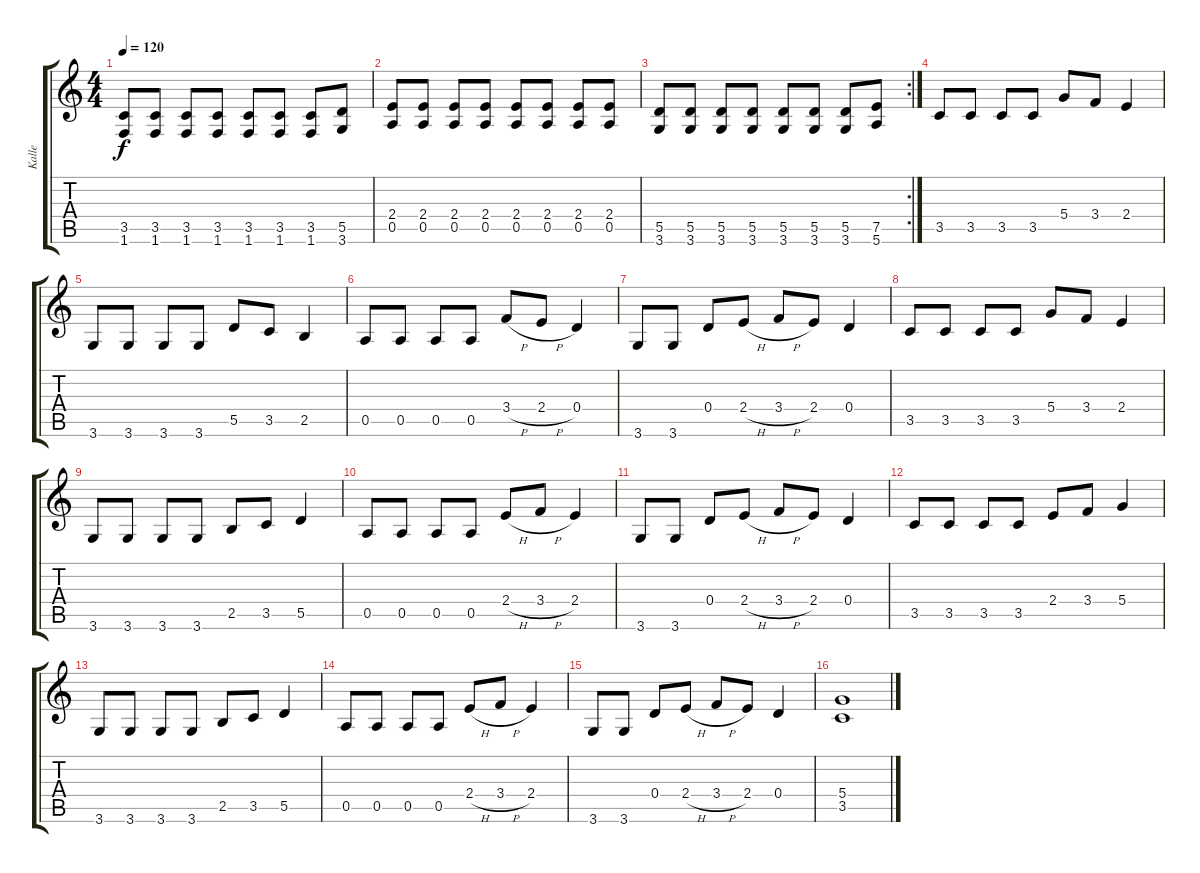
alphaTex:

\track ("Kalle" "Kalle") {instrument electricguitarclean}
\staff {score tabs}
\tuning (E4 B3 G3 D3 A2 E2) {hide}
\ts (4 4)
\tempo 120
\clef g2
\ks c
(3.5 1.6).8{dy f} (3.5 1.6).8 (3.5 1.6).8 (3.5 1.6).8 (3.5 1.6).8 (3.5 1.6).8 (3.5 1.6).8 (5.5 3.6).8 |
(2.4 0.5).8 (2.4 0.5).8 (2.4 0.5).8 (2.4 0.5).8 (2.4 0.5).8 (2.4 0.5).8 (2.4 0.5).8 (2.4 0.5).8 |
\rc 2
(5.5 3.6).8 (5.5 3.6).8 (5.5 3.6).8 (5.5 3.6).8 (5.5 3.6).8 (5.5 3.6).8 (5.5 3.6).8 (7.5 5.6).8 |
3.5.8{instrument electricguitarmuted} 3.5.8 3.5.8 3.5.8 5.4.8{instrument distortionguitar} 3.4.8 2.4.4 |
3.6.8{instrument electricguitarmuted} 3.6.8 3.6.8 3.6.8 5.5.8{instrument distortionguitar} 3.5.8 2.5.4 |
0.5.8{instrument electricguitarmuted} 0.5.8 0.5.8 0.5.8 3.4{h}.8{instrument distortionguitar} 2.4{h}.8 0.4.4 |
3.6.8{instrument electricguitarmuted} 3.6.8 0.4.8{instrument distortionguitar} 2.4{h}.8 3.4{h}.8 2.4.8 0.4.4 |
3.5.8{instrument electricguitarmuted} 3.5.8 3.5.8 3.5.8 5.4.8{instrument distortionguitar} 3.4.8 2.4.4 |
3.6.8{instrument electricguitarmuted} 3.6.8 3.6.8 3.6.8 2.5.8{instrument distortionguitar} 3.5.8 5.5.4 |
0.5.8{instrument electricguitarmuted} 0.5.8 0.5.8 0.5.8 2.4{h}.8{instrument distortionguitar} 3.4{h}.8 2.4.4 |
3.6.8{instrument electricguitarmuted} 3.6.8 0.4.8{instrument distortionguitar} 2.4{h}.8 3.4{h}.8 2.4.8 0.4.4 |
3.5.8{instrument electricguitarmuted} 3.5.8 3.5.8 3.5.8 2.4.8{instrument distortionguitar} 3.4.8 5.4.4 |
3.6.8{instrument electricguitarmuted} 3.6.8 3.6.8 3.6.8 2.5.8{instrument distortionguitar} 3.5.8 5.5.4 |
0.5.8{instrument electricguitarmuted} 0.5.8 0.5.8 0.5.8 2.4{h}.8{instrument distortionguitar} 3.4{h}.8 2.4.4 |
3.6.8{instrument electricguitarmuted} 3.6.8 0.4.8{instrument distortionguitar} 2.4{h}.8 3.4{h}.8 2.4.8 0.4.4 |
(5.4 3.5).1{instrument distortionguitar}
